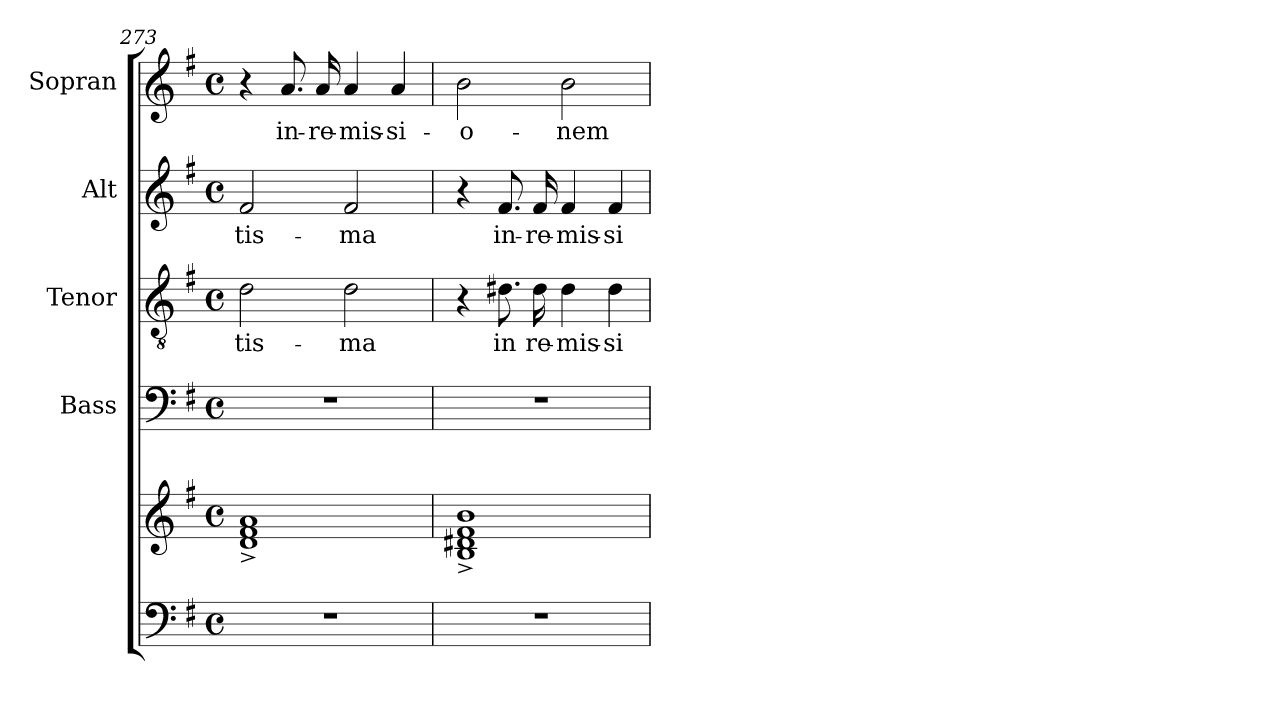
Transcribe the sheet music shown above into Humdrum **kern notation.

**kern	**kern	**kern	**kern	**text	**kern	**text	**kern	**text
*part5	*part5	*part4	*part3	*part3	*part2	*part2	*part1	*part1
*staff6	*staff5	*staff4	*staff3	*staff3	*staff2	*staff2	*staff1	*staff1
*	*	*I"Bass	*I"Tenor	*	*I"Alt	*	*I"Sopran	*
*	*	*I'B.	*I'T.	*	*I'A.	*	*I'S.	*
*clefF4	*clefG2	*clefF4	*clefGv2	*	*clefG2	*	*clefG2	*
*k[f#]	*k[f#]	*k[f#]	*k[f#]	*	*k[f#]	*	*k[f#]	*
*G:	*G:	*G:	*G:	*	*G:	*	*G:	*
*M4/4	*M4/4	*M4/4	*M4/4	*	*M4/4	*	*M4/4	*
*met(c)	*met(c)	*met(c)	*met(c)	*	*met(c)	*	*met(c)	*
=273	=273	=273	=273	=273	=273	=273	=273	=273
!	!	!	!	!LO:LY:b	!	!LO:LY:b	!	!
1r	1d^> 1f#^> 1a^>	1r	2d\	-tis-	2f#/	-tis-	4r	.
!	!	!	!	!	!	!	!	!LO:LY:b
.	.	.	.	.	.	.	8.a/	in-
!	!	!	!	!	!	!	!	!LO:LY:b
.	.	.	.	.	.	.	16a/	-re-
!	!	!	!	!LO:LY:b	!	!LO:LY:b	!	!LO:LY:b
.	.	.	2d\	-ma	2f#/	-ma	4a/	-mis-
!	!	!	!	!	!	!	!	!LO:LY:b
.	.	.	.	.	.	.	4a/	-si-
=274	=274	=274	=274	=274	=274	=274	=274	=274
!	!	!	!	!	!	!	!	!LO:LY:b
1r	1B^> 1d#X^> 1f#^> 1b^>	1r	4r	.	4r	.	2b\	-o-
!	!	!	!	!LO:LY:b	!	!LO:LY:b	!	!
.	.	.	8.d#X\	in	8.f#/	in-	.	.
!	!	!	!	!LO:LY:b	!	!LO:LY:b	!	!
.	.	.	16d#\	re-	16f#/	-re-	.	.
!	!	!	!	!LO:LY:b	!	!LO:LY:b	!	!LO:LY:b
.	.	.	4d#\	-mis-	4f#/	-mis-	2b\	-nem
!	!	!	!	!LO:LY:b	!	!LO:LY:b	!	!
.	.	.	4d#\	-si-	4f#/	-si-	.	.
=	=	=	=	=	=	=	=	=
*-	*-	*-	*-	*-	*-	*-	*-	*-
